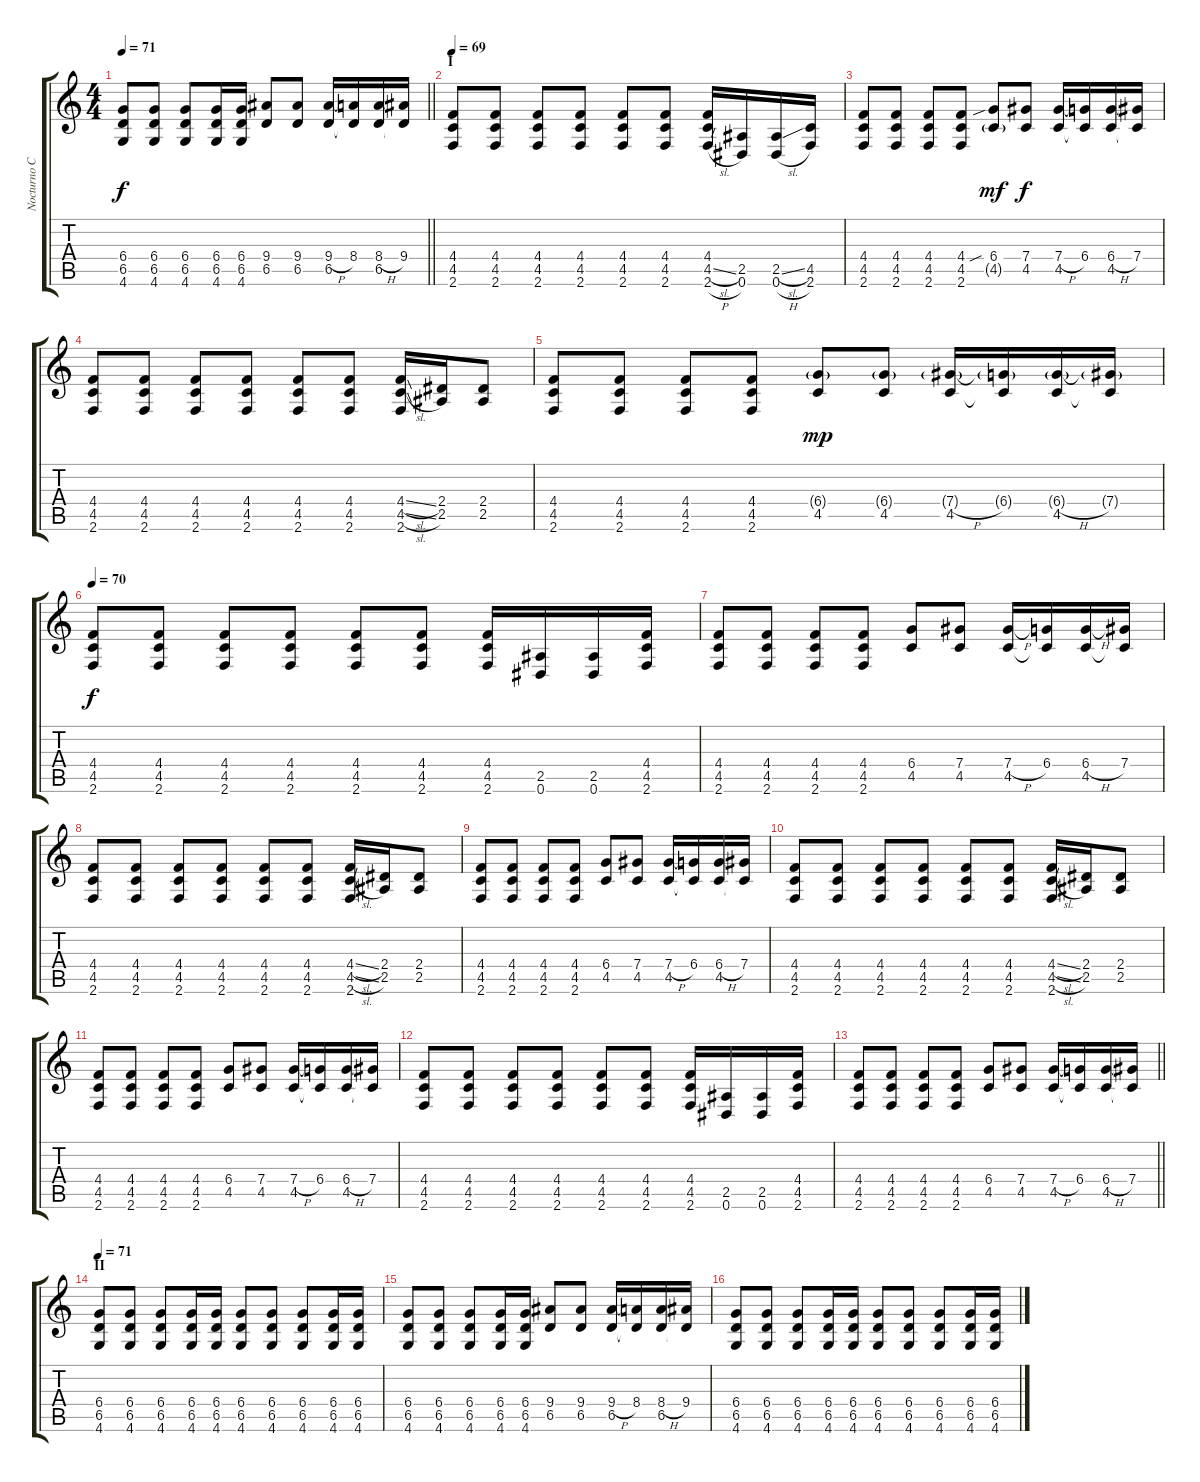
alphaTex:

\track ("Nocturno Culto" "Nocturno C") {instrument distortionguitar}
\staff {score tabs}
\tuning (Eb4 Bb3 Gb3 Db3 Ab2 Eb2) {hide}
\ts (4 4)
\tempo 71
\clef g2
\barLineRight lightlight
\ks c
(6.4 6.5 4.6).8{dy f} (6.4 6.5 4.6).8 (6.4 6.5 4.6).8 (6.4 6.5 4.6).16 (6.4 6.5 4.6).16 (9.4 6.5).8 (9.4 6.5).8 (9.4{h} 6.5).16 (8.4 6.5{t}).16 (8.4{h} 6.5).16 (9.4 6.5{t}).16 |
\section ("" "I")
\tempo 69
(4.4 4.5 2.6).8 (4.4 4.5 2.6).8 (4.4 4.5 2.6).8 (4.4 4.5 2.6).8 (4.4 4.5 2.6).8 (4.4 4.5 2.6).8 (4.4 4.5{sl} 2.6{h}).16 (2.5 0.6).16 (2.5{sl} 0.6{h}).16 (4.5 2.6).16 |
(4.4 4.5 2.6).8 (4.4 4.5 2.6).8 (4.4 4.5 2.6).8 (4.4 4.5 2.6).8 (6.4{sib} 4.5{g}).8{dy mf} (7.4 4.5).8{dy f} (7.4{h} 4.5).16 (6.4 4.5{t}).16 (6.4{h} 4.5).16 (7.4 4.5{t}).16 |
(4.4 4.5 2.6).8 (4.4 4.5 2.6).8 (4.4 4.5 2.6).8 (4.4 4.5 2.6).8 (4.4 4.5 2.6).8 (4.4 4.5 2.6).8 (4.4{sl} 4.5{sl} 2.6).16 (2.4 2.5).16 (2.4 2.5).8 |
(4.4 4.5 2.6).8 (4.4 4.5 2.6).8 (4.4 4.5 2.6).8 (4.4 4.5 2.6).8 (6.4{g} 4.5).8{dy mp} (6.4{g} 4.5).8 (7.4{h g} 4.5).16 (6.4{g} 4.5{t}).16 (6.4{h g} 4.5).16 (7.4{g} 4.5{t}).16 |
\tempo 70
(4.4 4.5 2.6).8{dy f} (4.4 4.5 2.6).8 (4.4 4.5 2.6).8 (4.4 4.5 2.6).8 (4.4 4.5 2.6).8 (4.4 4.5 2.6).8 (4.4 4.5 2.6).16 (2.5 0.6).16 (2.5 0.6).16 (4.4 4.5 2.6).16 |
(4.4 4.5 2.6).8 (4.4 4.5 2.6).8 (4.4 4.5 2.6).8 (4.4 4.5 2.6).8 (6.4 4.5).8 (7.4 4.5).8 (7.4{h} 4.5).16 (6.4 4.5{t}).16 (6.4{h} 4.5).16 (7.4 4.5{t}).16 |
(4.4 4.5 2.6).8 (4.4 4.5 2.6).8 (4.4 4.5 2.6).8 (4.4 4.5 2.6).8 (4.4 4.5 2.6).8 (4.4 4.5 2.6).8 (4.4{sl} 4.5{sl} 2.6).16 (2.4 2.5).16 (2.4 2.5).8 |
(4.4 4.5 2.6).8 (4.4 4.5 2.6).8 (4.4 4.5 2.6).8 (4.4 4.5 2.6).8 (6.4 4.5).8 (7.4 4.5).8 (7.4{h} 4.5).16 (6.4 4.5{t}).16 (6.4{h} 4.5).16 (7.4 4.5{t}).16 |
(4.4 4.5 2.6).8 (4.4 4.5 2.6).8 (4.4 4.5 2.6).8 (4.4 4.5 2.6).8 (4.4 4.5 2.6).8 (4.4 4.5 2.6).8 (4.4{sl} 4.5{sl} 2.6).16 (2.4 2.5).16 (2.4 2.5).8 |
(4.4 4.5 2.6).8 (4.4 4.5 2.6).8 (4.4 4.5 2.6).8 (4.4 4.5 2.6).8 (6.4 4.5).8 (7.4 4.5).8 (7.4{h} 4.5).16 (6.4 4.5{t}).16 (6.4{h} 4.5).16 (7.4 4.5{t}).16 |
(4.4 4.5 2.6).8 (4.4 4.5 2.6).8 (4.4 4.5 2.6).8 (4.4 4.5 2.6).8 (4.4 4.5 2.6).8 (4.4 4.5 2.6).8 (4.4 4.5 2.6).16 (2.5 0.6).16 (2.5 0.6).16 (4.4 4.5 2.6).16 |
\barLineRight lightlight
(4.4 4.5 2.6).8 (4.4 4.5 2.6).8 (4.4 4.5 2.6).8 (4.4 4.5 2.6).8 (6.4 4.5).8 (7.4 4.5).8 (7.4{h} 4.5).16 (6.4 4.5{t}).16 (6.4{h} 4.5).16 (7.4 4.5{t}).16 |
\section ("" "II")
\tempo 71
(6.4 6.5 4.6).8 (6.4 6.5 4.6).8 (6.4 6.5 4.6).8 (6.4 6.5 4.6).16 (6.4 6.5 4.6).16 (6.4 6.5 4.6).8 (6.4 6.5 4.6).8 (6.4 6.5 4.6).8 (6.4 6.5 4.6).16 (6.4 6.5 4.6).16 |
(6.4 6.5 4.6).8 (6.4 6.5 4.6).8 (6.4 6.5 4.6).8 (6.4 6.5 4.6).16 (6.4 6.5 4.6).16 (9.4 6.5).8 (9.4 6.5).8 (9.4{h} 6.5).16 (8.4 6.5{t}).16 (8.4{h} 6.5).16 (9.4 6.5{t}).16 |
(6.4 6.5 4.6).8 (6.4 6.5 4.6).8 (6.4 6.5 4.6).8 (6.4 6.5 4.6).16 (6.4 6.5 4.6).16 (6.4 6.5 4.6).8 (6.4 6.5 4.6).8 (6.4 6.5 4.6).8 (6.4 6.5 4.6).16 (6.4 6.5 4.6).16
